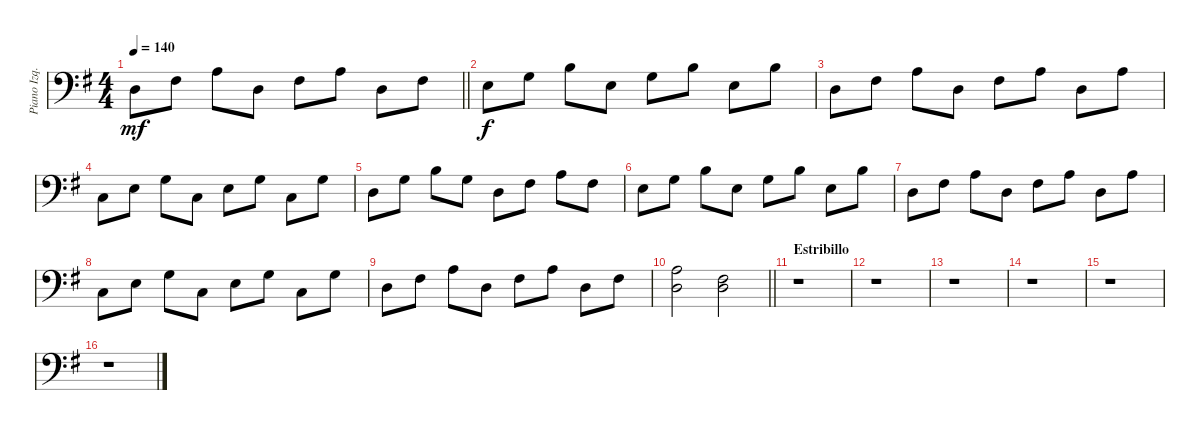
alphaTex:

\track ("Piano Izq." "Piano Izq.") {instrument acousticgrandpiano}
\staff {score}
\tuning (G2 D2 A1 E1) {hide}
\ts (4 4)
\tempo 140
\clef f4
\barLineRight lightlight
\ks g
17.3.8{dy mf} 16.2.8 14.1.8 17.3.8 16.2.8 14.1.8 17.3.8 16.2.8 |
\section ("" "")
14.2.8{dy f} 12.1.8 16.1.8 14.2.8 12.1.8 16.1.8 14.2.8 16.1.8 |
12.2.8 11.1.8 14.1.8 12.2.8 11.1.8 14.1.8 12.2.8 14.1.8 |
10.2.8 9.1.8 12.1.8 10.2.8 9.1.8 12.1.8 10.2.8 12.1.8 |
12.2.8 12.1.8 16.1.8 12.1.8 12.2.8 11.1.8 14.1.8 11.1.8 |
14.2.8 12.1.8 16.1.8 14.2.8 12.1.8 16.1.8 14.2.8 16.1.8 |
12.2.8 11.1.8 14.1.8 12.2.8 11.1.8 14.1.8 12.2.8 14.1.8 |
10.2.8 9.1.8 12.1.8 10.2.8 9.1.8 12.1.8 10.2.8 12.1.8 |
12.2.8 11.1.8 14.1.8 12.2.8 11.1.8 14.1.8 12.2.8 11.1.8 |
\barLineRight lightlight
(14.1 12.2).2 (11.1 12.2).2 |
\section ("" "Estribillo")
r.1 |
r.1 |
r.1 |
r.1 |
r.1 |
r.1
